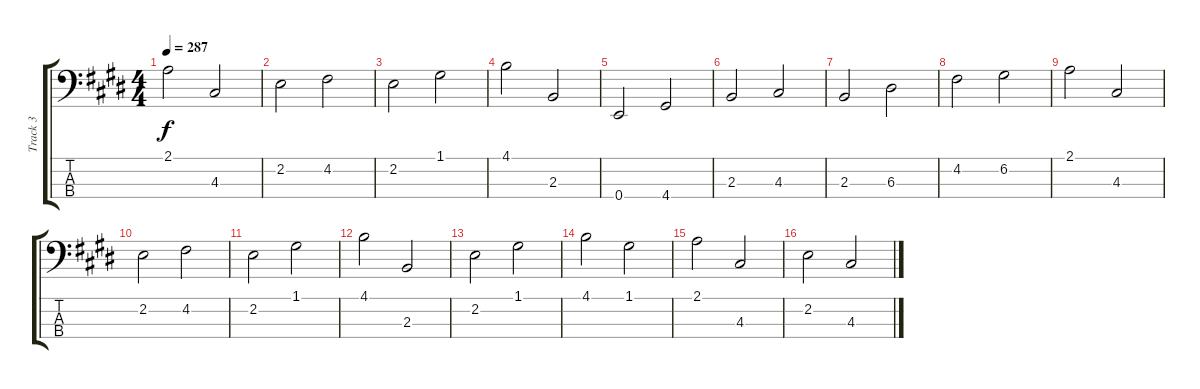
\track ("Track 3" "Track 3") {instrument electricbassfinger}
\staff {score tabs}
\tuning (G2 D2 A1 E1) {hide}
\ts (4 4)
\tempo 287
\clef f4
\ks c#minor
2.1.2{dy f} 4.3.2 |
2.2.2 4.2.2 |
2.2.2 1.1.2 |
4.1.2 2.3.2 |
0.4.2 4.4.2 |
2.3.2 4.3.2 |
2.3.2 6.3.2 |
4.2.2 6.2.2 |
2.1.2 4.3.2 |
2.2.2 4.2.2 |
2.2.2 1.1.2 |
4.1.2 2.3.2 |
2.2.2 1.1.2 |
4.1.2 1.1.2 |
2.1.2 4.3.2 |
2.2.2 4.3.2
